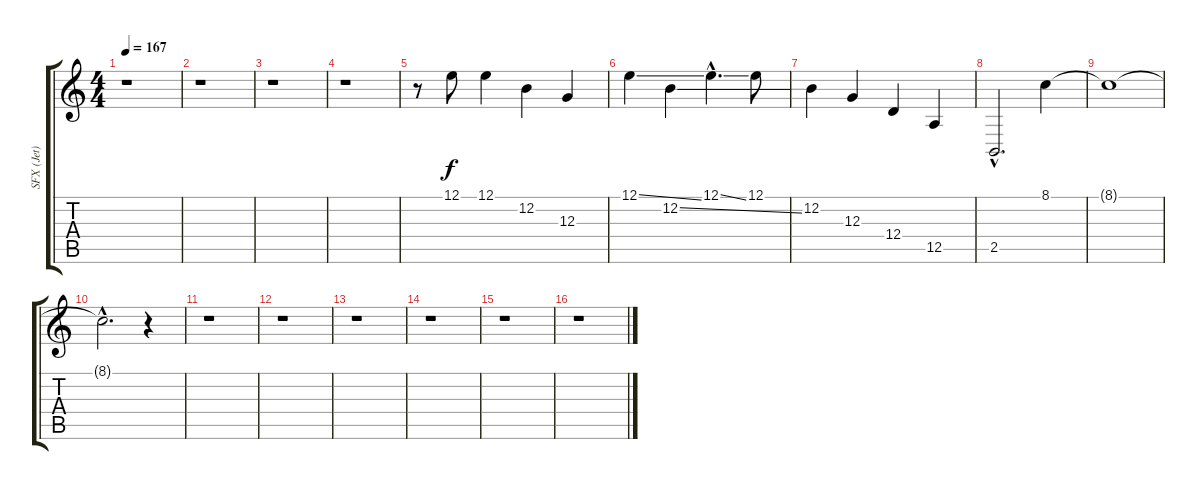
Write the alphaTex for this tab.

\track ("SFX (Jet)" "SFX (Jet)") {instrument helicopter}
\staff {score tabs}
\tuning (E4 B3 G3 D3 A2 E2) {hide}
\ts (4 4)
\tempo 167
\clef g2
\ks c
r.1{dy f} |
r.1 |
r.1 |
r.1 |
r.8 12.1.8 12.1.4 12.2.4 12.3.4 |
12.1{ss}.4 12.2{ss}.4 12.1{ss hac}.4{d} 12.1.8 |
12.2.4 12.3.4 12.4.4 12.5.4 |
2.5{hac}.2{d} 8.1.4 |
8.1{t}.1 |
8.1{hac t}.2{d} r.4 |
r.1 |
r.1 |
r.1 |
r.1 |
r.1 |
r.1
